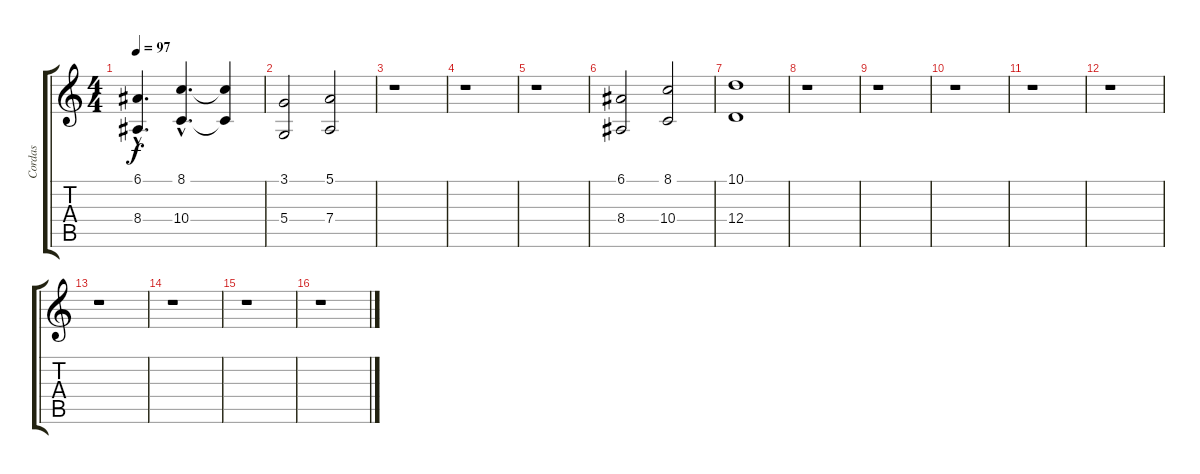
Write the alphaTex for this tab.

\track ("Cordas" "Cordas") {instrument stringensemble1}
\staff {score tabs}
\tuning (E4 B3 G3 D3 A2 E2) {hide}
\ts (4 4)
\tempo 97
\clef g2
\ks c
(6.1{hac} 8.4{hac}).4{d dy f} (8.1{hac} 10.4{hac}).4{d} (8.1{t} 10.4{t}).4 |
(3.1 5.4).2 (5.1 7.4).2 |
r.1 |
r.1 |
r.1 |
(6.1 8.4).2 (8.1 10.4).2 |
(10.1 12.4).1 |
r.1 |
r.1 |
r.1 |
r.1 |
r.1 |
r.1 |
r.1 |
r.1 |
r.1
